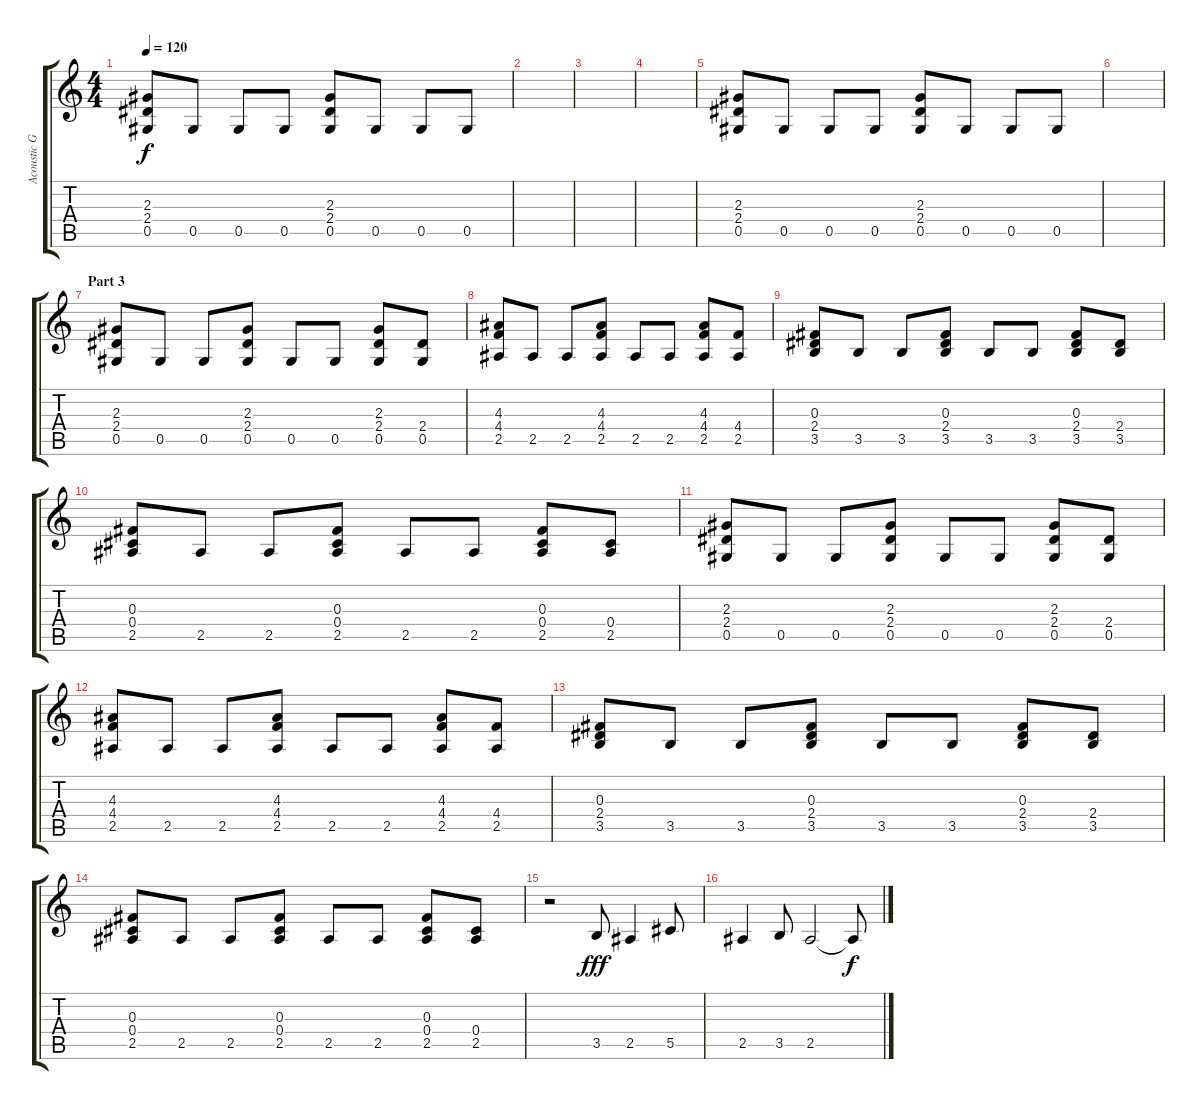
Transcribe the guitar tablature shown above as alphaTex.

\track ("Acoustic Guitar II (Effect)" "Acoustic G") {instrument acousticguitarnylon}
\staff {score tabs}
\tuning (Eb4 Bb3 Gb3 Db3 Ab2 Eb2) {hide}
\ts (4 4)
\tempo 120
\clef g2
\ks c
(2.3 2.4 0.5).8{dy f} 0.5.8 0.5.8 0.5.8 (2.3 2.4 0.5).8 0.5.8 0.5.8 0.5.8 |
|
|
|
(2.3 2.4 0.5).8 0.5.8 0.5.8 0.5.8 (2.3 2.4 0.5).8 0.5.8 0.5.8 0.5.8 |
|
\section ("" "Part 3")
(2.3 2.4 0.5).8 0.5.8 0.5.8 (2.3 2.4 0.5).8 0.5.8 0.5.8 (2.3 2.4 0.5).8 (2.4 0.5).8 |
(4.3 4.4 2.5).8 2.5.8 2.5.8 (4.3 4.4 2.5).8 2.5.8 2.5.8 (4.3 4.4 2.5).8 (4.4 2.5).8 |
(0.3 2.4 3.5).8 3.5.8 3.5.8 (0.3 2.4 3.5).8 3.5.8 3.5.8 (0.3 2.4 3.5).8 (2.4 3.5).8 |
(0.3 0.4 2.5).8 2.5.8 2.5.8 (0.3 0.4 2.5).8 2.5.8 2.5.8 (0.3 0.4 2.5).8 (0.4 2.5).8 |
(2.3 2.4 0.5).8 0.5.8 0.5.8 (2.3 2.4 0.5).8 0.5.8 0.5.8 (2.3 2.4 0.5).8 (2.4 0.5).8 |
(4.3 4.4 2.5).8 2.5.8 2.5.8 (4.3 4.4 2.5).8 2.5.8 2.5.8 (4.3 4.4 2.5).8 (4.4 2.5).8 |
(0.3 2.4 3.5).8 3.5.8 3.5.8 (0.3 2.4 3.5).8 3.5.8 3.5.8 (0.3 2.4 3.5).8 (2.4 3.5).8 |
(0.3 0.4 2.5).8 2.5.8 2.5.8 (0.3 0.4 2.5).8 2.5.8 2.5.8 (0.3 0.4 2.5).8 (0.4 2.5).8 |
r.2 3.5.8{dy fff} 2.5.4 5.5.8 |
2.5.4 3.5.8 2.5.2 2.5{t}.8{dy f}
